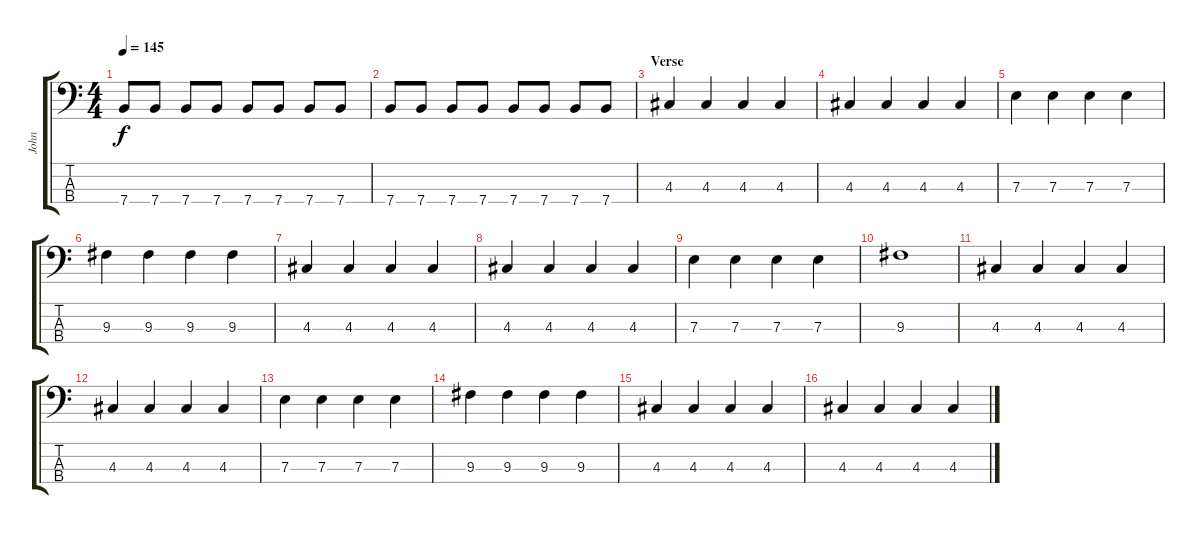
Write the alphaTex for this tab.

\track ("John" "John") {instrument electricbasspick}
\staff {score tabs}
\tuning (G2 D2 A1 E1) {hide}
\ts (4 4)
\tempo 145
\clef f4
\ks c
7.4.8{dy f} 7.4.8 7.4.8 7.4.8 7.4.8 7.4.8 7.4.8 7.4.8 |
7.4.8 7.4.8 7.4.8 7.4.8 7.4.8 7.4.8 7.4.8 7.4.8 |
\section ("" "Verse")
4.3.4 4.3.4 4.3.4 4.3.4 |
4.3.4 4.3.4 4.3.4 4.3.4 |
7.3.4 7.3.4 7.3.4 7.3.4 |
9.3.4 9.3.4 9.3.4 9.3.4 |
4.3.4 4.3.4 4.3.4 4.3.4 |
4.3.4 4.3.4 4.3.4 4.3.4 |
7.3.4 7.3.4 7.3.4 7.3.4 |
9.3.1 |
4.3.4 4.3.4 4.3.4 4.3.4 |
4.3.4 4.3.4 4.3.4 4.3.4 |
7.3.4 7.3.4 7.3.4 7.3.4 |
9.3.4 9.3.4 9.3.4 9.3.4 |
4.3.4 4.3.4 4.3.4 4.3.4 |
4.3.4 4.3.4 4.3.4 4.3.4
